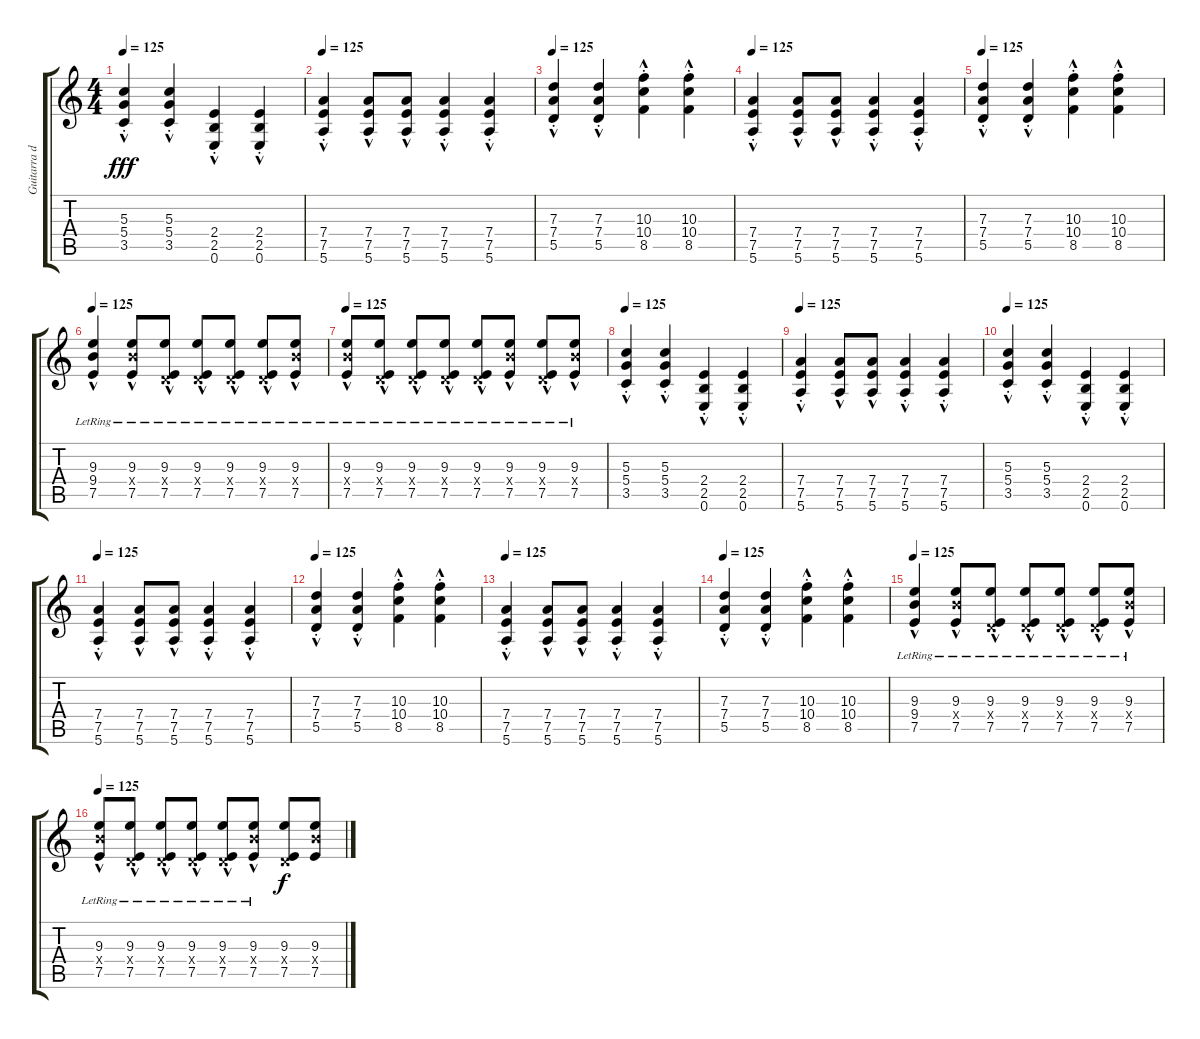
\track ("Guitarra distorsion" "Guitarra d") {instrument distortionguitar}
\staff {score tabs}
\tuning (E4 B3 G3 D3 A2 E2) {hide}
\ts (4 4)
\tempo 125
\clef g2
\ks c
(5.3{hac st} 5.4{hac st} 3.5{hac st}).4{dy fff} (5.3{hac st} 5.4{hac st} 3.5{hac st}).4 (2.4{hac st} 2.5{hac st} 0.6{st}).4 (2.4{hac st} 2.5{hac st} 0.6{st}).4 |
\tempo 125
(7.4{hac st} 7.5{hac st} 5.6{hac st}).4 (7.4{hac} 7.5{hac} 5.6{hac}).8 (7.4{hac} 7.5{hac} 5.6{hac}).8 (7.4{hac st} 7.5{hac st} 5.6{hac st}).4 (7.4{hac st} 7.5{hac st} 5.6{hac st}).4 |
\tempo 125
(7.3{hac st} 7.4{hac st} 5.5{hac st}).4 (7.3{hac st} 7.4{hac st} 5.5{hac st}).4 (10.3{hac st} 10.4{hac st} 8.5{hac st}).4 (10.3{hac st} 10.4{hac st} 8.5{hac st}).4 |
\tempo 125
(7.4{hac st} 7.5{hac st} 5.6{hac st}).4 (7.4{hac} 7.5{hac} 5.6{hac}).8 (7.4{hac} 7.5{hac} 5.6{hac}).8 (7.4{hac st} 7.5{hac st} 5.6{hac st}).4 (7.4{hac st} 7.5{hac st} 5.6{hac st}).4 |
\tempo 125
(7.3{hac st} 7.4{hac st} 5.5{hac st}).4 (7.3{hac st} 7.4{hac st} 5.5{hac st}).4 (10.3{hac st} 10.4{hac st} 8.5{hac st}).4 (10.3{hac st} 10.4{hac st} 8.5{hac st}).4 |
\tempo 125
(9.3{hac lr} 9.4{hac lr} 7.5{hac lr}).4 (9.3{hac lr} 9.4{hac x} 7.5{hac lr}).8 (9.3{hac lr} 0.4{hac x} 7.5{hac lr}).8 (9.3{hac lr} 0.4{hac x} 7.5{hac lr}).8 (9.3{hac lr} 0.4{hac x} 7.5{hac lr}).8 (9.3{hac lr} 0.4{hac x} 7.5{hac lr}).8 (9.3{hac lr} 9.4{hac x} 7.5{hac lr}).8 |
\tempo 125
(9.3{hac lr} 9.4{hac x} 7.5{hac lr}).8 (9.3{hac lr} 0.4{hac x} 7.5{hac lr}).8 (9.3{hac lr} 0.4{hac x} 7.5{hac lr}).8 (9.3{hac lr} 0.4{hac x} 7.5{hac lr}).8 (9.3{hac lr} 0.4{hac x} 7.5{hac lr}).8 (9.3{hac lr} 9.4{hac x} 7.5{hac lr}).8 (9.3{hac lr} 0.4{hac x} 7.5{hac lr}).8 (9.3{hac lr} 9.4{hac x} 7.5{hac lr}).8 |
\tempo 125
(5.3{hac st} 5.4{hac st} 3.5{hac st}).4 (5.3{hac st} 5.4{hac st} 3.5{hac st}).4 (2.4{hac st} 2.5{hac st} 0.6{st}).4 (2.4{hac st} 2.5{hac st} 0.6{st}).4 |
\tempo 125
(7.4{hac st} 7.5{hac st} 5.6{hac st}).4 (7.4{hac} 7.5{hac} 5.6{hac}).8 (7.4{hac} 7.5{hac} 5.6{hac}).8 (7.4{hac st} 7.5{hac st} 5.6{hac st}).4 (7.4{hac st} 7.5{hac st} 5.6{hac st}).4 |
\tempo 125
(5.3{hac st} 5.4{hac st} 3.5{hac st}).4 (5.3{hac st} 5.4{hac st} 3.5{hac st}).4 (2.4{hac st} 2.5{hac st} 0.6{st}).4 (2.4{hac st} 2.5{hac st} 0.6{st}).4 |
\tempo 125
(7.4{hac st} 7.5{hac st} 5.6{hac st}).4 (7.4{hac} 7.5{hac} 5.6{hac}).8 (7.4{hac} 7.5{hac} 5.6{hac}).8 (7.4{hac st} 7.5{hac st} 5.6{hac st}).4 (7.4{hac st} 7.5{hac st} 5.6{hac st}).4 |
\tempo 125
(7.3{hac st} 7.4{hac st} 5.5{hac st}).4 (7.3{hac st} 7.4{hac st} 5.5{hac st}).4 (10.3{hac st} 10.4{hac st} 8.5{hac st}).4 (10.3{hac st} 10.4{hac st} 8.5{hac st}).4 |
\tempo 125
(7.4{hac st} 7.5{hac st} 5.6{hac st}).4 (7.4{hac} 7.5{hac} 5.6{hac}).8 (7.4{hac} 7.5{hac} 5.6{hac}).8 (7.4{hac st} 7.5{hac st} 5.6{hac st}).4 (7.4{hac st} 7.5{hac st} 5.6{hac st}).4 |
\tempo 125
(7.3{hac st} 7.4{hac st} 5.5{hac st}).4 (7.3{hac st} 7.4{hac st} 5.5{hac st}).4 (10.3{hac st} 10.4{hac st} 8.5{hac st}).4 (10.3{hac st} 10.4{hac st} 8.5{hac st}).4 |
\tempo 125
(9.3{hac lr} 9.4{hac lr} 7.5{hac lr}).4 (9.3{hac lr} 9.4{hac x} 7.5{hac lr}).8 (9.3{hac lr} 0.4{hac x} 7.5{hac lr}).8 (9.3{hac lr} 0.4{hac x} 7.5{hac lr}).8 (9.3{hac lr} 0.4{hac x} 7.5{hac lr}).8 (9.3{hac lr} 0.4{hac x} 7.5{hac lr}).8 (9.3{hac lr} 9.4{hac x} 7.5{hac lr}).8 |
\tempo 125
(9.3{hac lr} 9.4{hac x} 7.5{hac lr}).8 (9.3{hac lr} 0.4{hac x} 7.5{hac lr}).8 (9.3{hac lr} 0.4{hac x} 7.5{hac lr}).8 (9.3{hac lr} 0.4{hac x} 7.5{hac lr}).8 (9.3{hac lr} 0.4{hac x} 7.5{hac lr}).8 (9.3{hac lr} 9.4{hac x} 7.5{hac lr}).8 (9.3 0.4{x} 7.5).8{dy f} (9.3 9.4{x} 7.5).8
